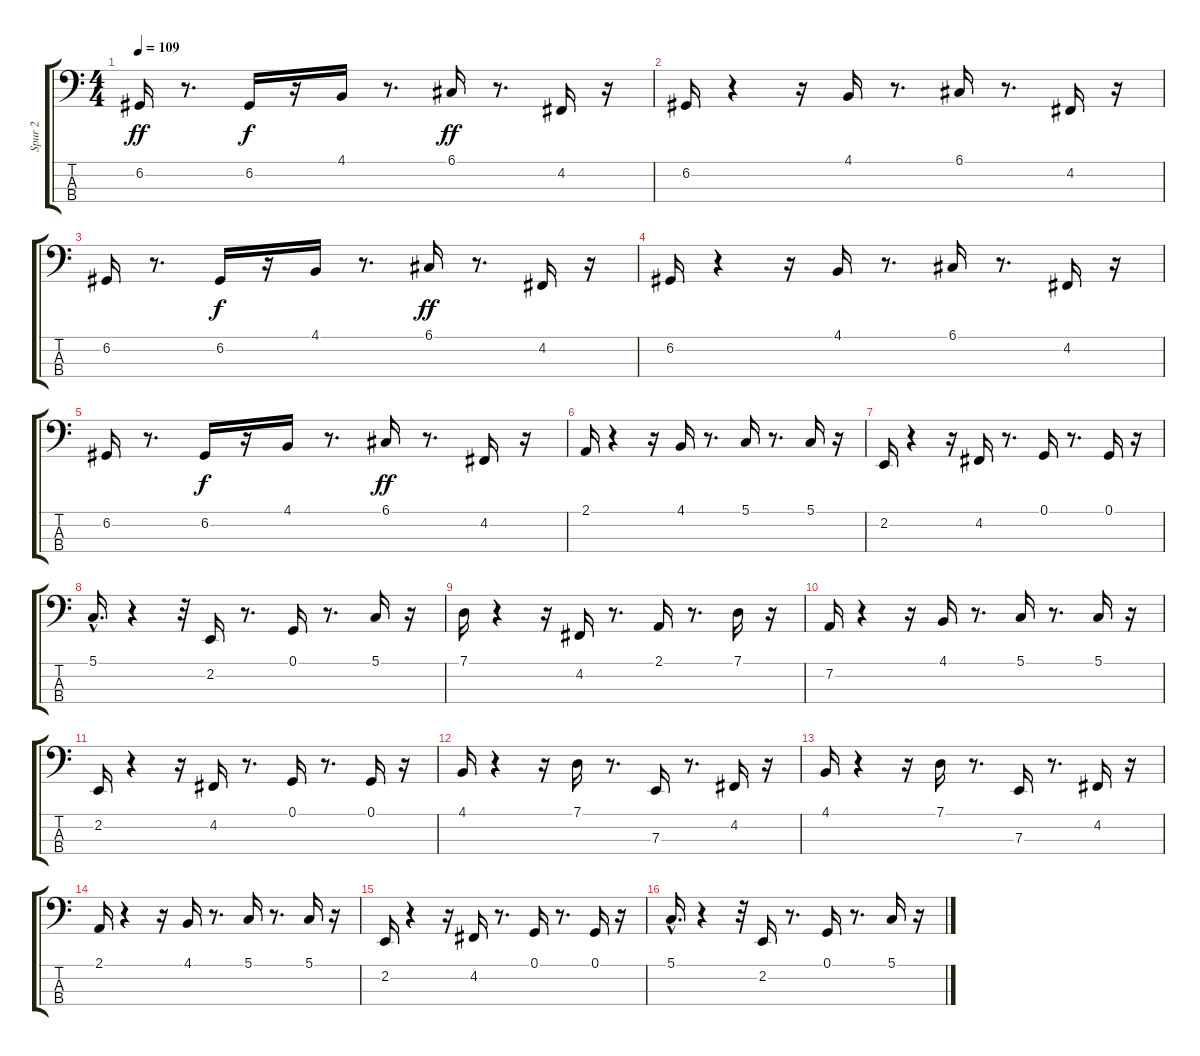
\track ("Spur 2" "Spur 2") {instrument acousticgrandpiano}
\staff {score tabs}
\tuning (G2 D2 A1 E1) {hide}
\ts (4 4)
\tempo 109
\clef f4
\ks c
6.2.16{dy ff} r.8{d} 6.2.16{dy f} r.16 4.1.16 r.8{d} 6.1.16{dy ff} r.8{d} 4.2.16 r.16 |
6.2.16 r.4 r.16 4.1.16 r.8{d} 6.1.16 r.8{d} 4.2.16 r.16 |
6.2.16 r.8{d} 6.2.16{dy f} r.16 4.1.16 r.8{d} 6.1.16{dy ff} r.8{d} 4.2.16 r.16 |
6.2.16 r.4 r.16 4.1.16 r.8{d} 6.1.16 r.8{d} 4.2.16 r.16 |
6.2.16 r.8{d} 6.2.16{dy f} r.16 4.1.16 r.8{d} 6.1.16{dy ff} r.8{d} 4.2.16 r.16 |
2.1.16 r.4 r.16 4.1.16 r.8{d} 5.1.16 r.8{d} 5.1.16 r.16 |
2.2.16 r.4 r.16 4.2.16 r.8{d} 0.1.16 r.8{d} 0.1.16 r.16 |
5.1{hac}.16{d} r.4 r.32 2.2.16 r.8{d} 0.1.16 r.8{d} 5.1.16 r.16 |
7.1.16 r.4 r.16 4.2.16 r.8{d} 2.1.16 r.8{d} 7.1.16 r.16 |
7.2.16 r.4 r.16 4.1.16 r.8{d} 5.1.16 r.8{d} 5.1.16 r.16 |
2.2.16 r.4 r.16 4.2.16 r.8{d} 0.1.16 r.8{d} 0.1.16 r.16 |
4.1.16 r.4 r.16 7.1.16 r.8{d} 7.3.16 r.8{d} 4.2.16 r.16 |
4.1.16 r.4 r.16 7.1.16 r.8{d} 7.3.16 r.8{d} 4.2.16 r.16 |
2.1.16 r.4 r.16 4.1.16 r.8{d} 5.1.16 r.8{d} 5.1.16 r.16 |
2.2.16 r.4 r.16 4.2.16 r.8{d} 0.1.16 r.8{d} 0.1.16 r.16 |
5.1{hac}.16{d} r.4 r.32 2.2.16 r.8{d} 0.1.16 r.8{d} 5.1.16 r.16
